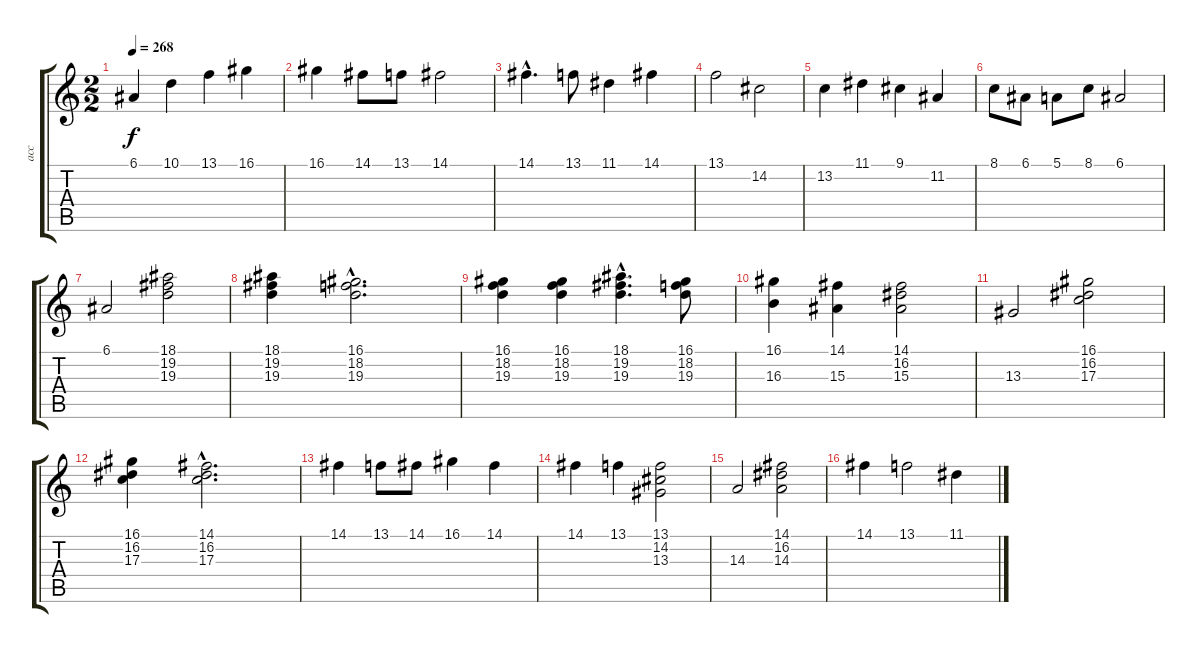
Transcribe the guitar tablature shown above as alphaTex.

\track ("acc" "acc") {instrument accordion}
\staff {score tabs}
\tuning (E4 B3 G3 D3 A2 E2) {hide}
\ts (2 2)
\tempo 268
\clef g2
\ks c
6.1.4{dy f} 10.1.4 13.1.4 16.1.4 |
16.1.4 14.1.8 13.1.8 14.1.2 |
14.1{hac}.4{d} 13.1.8 11.1.4 14.1.4 |
13.1.2 14.2.2 |
13.2.4 11.1.4 9.1.4 11.2.4 |
8.1.8 6.1.8 5.1.8 8.1.8 6.1.2 |
6.1.2 (18.1 19.2 19.3).2 |
(18.1 19.2 19.3).4 (16.1{hac} 18.2 19.3).2{d} |
(16.1 18.2 19.3).4 (16.1 18.2 19.3).4 (18.1{hac} 19.2{hac} 19.3).4{d} (16.1 18.2 19.3).8 |
(16.1 16.3).4 (14.1 15.3).4 (14.1 16.2 15.3).2 |
13.3.2 (16.1 16.2 17.3).2 |
(16.1 16.2 17.3).4 (14.1{hac} 16.2{hac} 17.3{hac}).2{d} |
14.1.4 13.1.8 14.1.8 16.1.4 14.1.4 |
14.1.4 13.1.4 (13.1 14.2 13.3).2 |
14.3.2 (14.1 16.2 14.3).2 |
14.1.4 13.1.2 11.1.4
